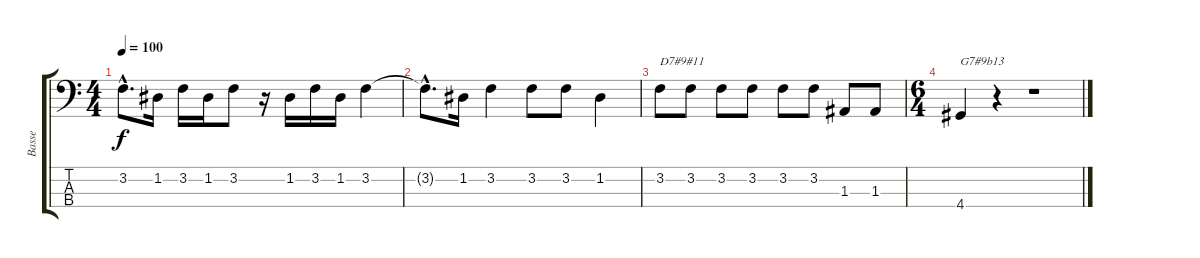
\track ("Basse" "Basse") {instrument slapbass1}
\staff {score tabs}
\tuning (G2 D2 A1 E1) {hide}
\ts (4 4)
\tempo 100
\clef f4
\ks c
3.2{hac}.8{d dy f} 1.2.16 3.2.16 1.2.16 3.2.8 r.16 1.2.16 3.2.16 1.2.16 3.2.4 |
3.2{hac t}.8{d} 1.2.16 3.2.4 3.2.8 3.2.8 1.2.4 |
3.2.8{txt "D7#9#11"} 3.2.8 3.2.8 3.2.8 3.2.8 3.2.8 1.3.8 1.3.8 |
\ts (6 4)
4.4.4{txt "G7#9b13"} r.4 r.1
